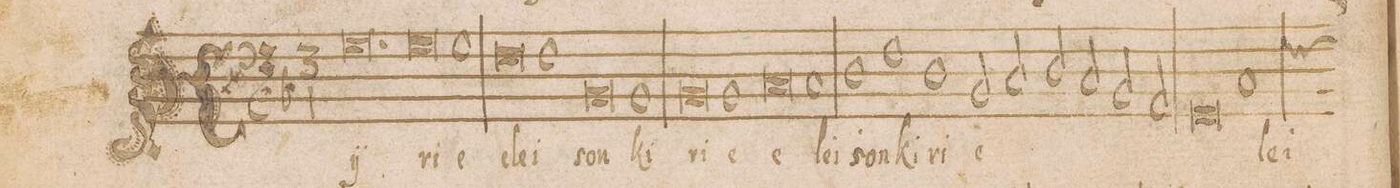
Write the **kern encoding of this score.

**kern	**text
*I"BASVS	*
*clefF4	*
*k[b-]	*
*M3/1	*
0.G	Kÿ-
=35	=35
0G	-ri-
1G	-e
=36	=36
0F	e-
1F	-lei-
=37	=37
0BB-	-son
1BB-	ki-
=38	=38
0BB-	-ri-
1BB-	-e
=39	=39
0C	e-
1C	-lei-
=40	=40
1D	-son
1F	ki-
1D	-ri-
=41	=41
2BB-/	-e
2C/	.
2D/	.
2C/	.
2BB-/	.
2AA/	.
=42	=42
0GG	.
*custos:F	*
1C	lei-
=43	=43
*-	*-
